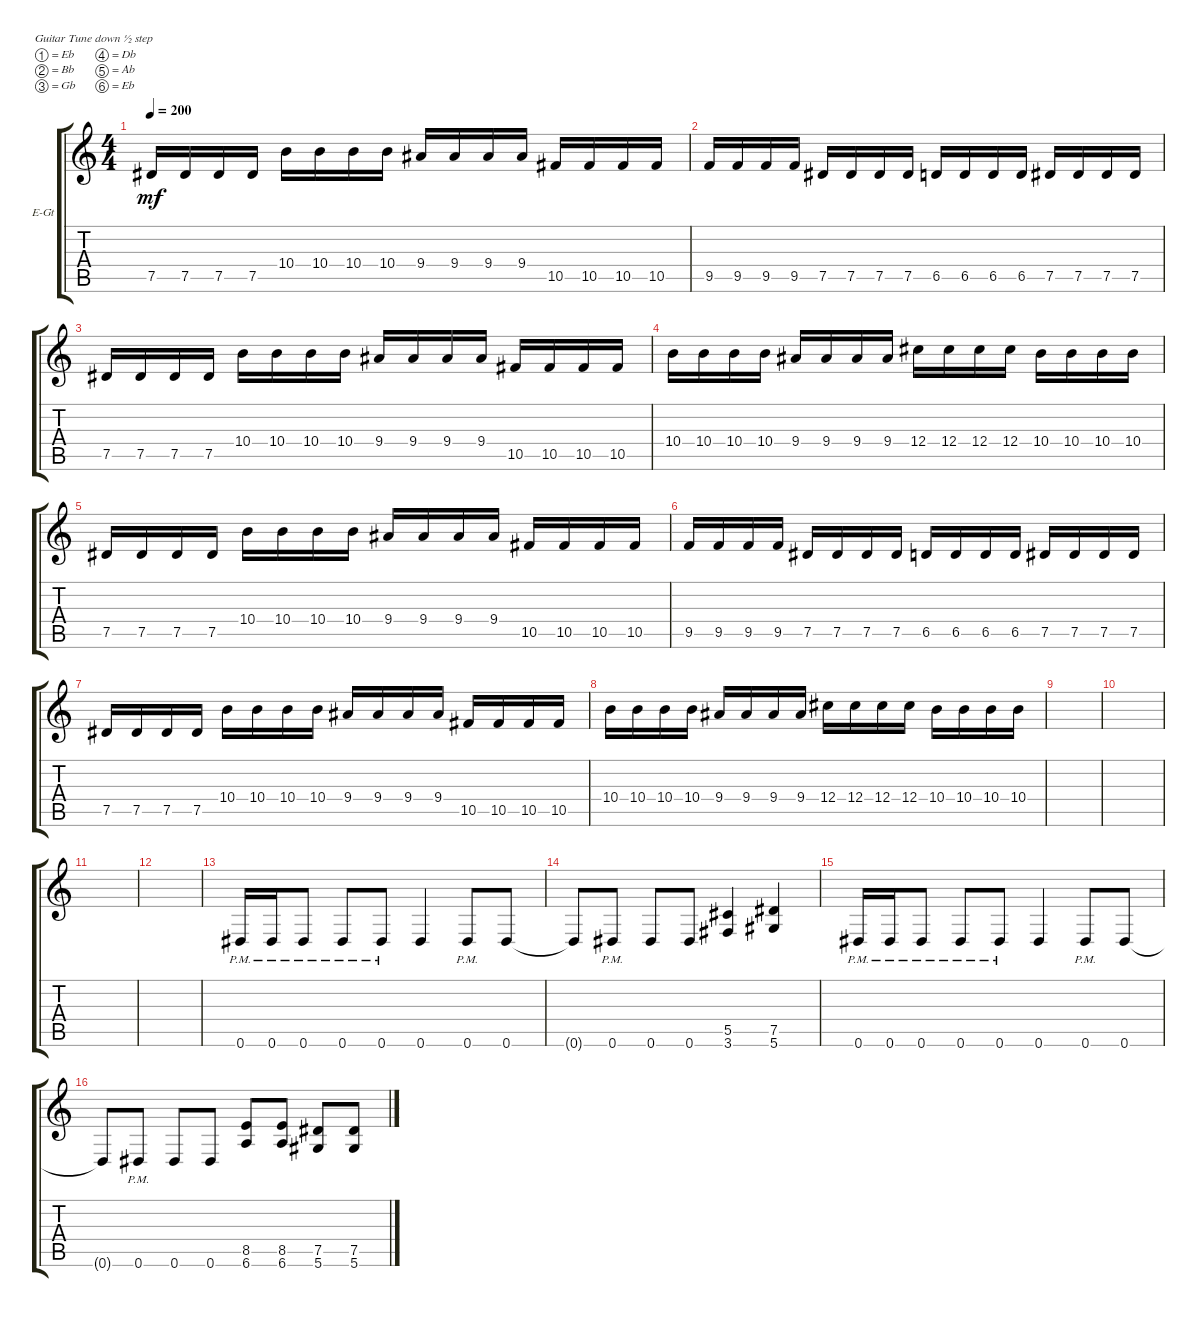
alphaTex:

\bracketExtendMode groupsimilarinstruments
\firstSystemTrackNameOrientation horizontal
\otherSystemsTrackNameOrientation horizontal
\track ("Electric Guitar 2" "E-Gt") {instrument distortionguitar}
\staff {score tabs}
\tuning (Eb4 Bb3 Gb3 Db3 Ab2 Eb2)
\ts (4 4)
\tempo 200
\clef g2
\ks c
7.5.16{dy mf} 7.5.16 7.5.16 7.5.16 10.4.16 10.4.16 10.4.16 10.4.16 9.4.16 9.4.16 9.4.16 9.4.16 10.5.16 10.5.16 10.5.16 10.5.16 |
9.5.16 9.5.16 9.5.16 9.5.16 7.5.16 7.5.16 7.5.16 7.5.16 6.5.16 6.5.16 6.5.16 6.5.16 7.5.16 7.5.16 7.5.16 7.5.16 |
7.5.16 7.5.16 7.5.16 7.5.16 10.4.16 10.4.16 10.4.16 10.4.16 9.4.16 9.4.16 9.4.16 9.4.16 10.5.16 10.5.16 10.5.16 10.5.16 |
10.4.16 10.4.16 10.4.16 10.4.16 9.4.16 9.4.16 9.4.16 9.4.16 12.4.16 12.4.16 12.4.16 12.4.16 10.4.16 10.4.16 10.4.16 10.4.16 |
7.5.16 7.5.16 7.5.16 7.5.16 10.4.16 10.4.16 10.4.16 10.4.16 9.4.16 9.4.16 9.4.16 9.4.16 10.5.16 10.5.16 10.5.16 10.5.16 |
9.5.16 9.5.16 9.5.16 9.5.16 7.5.16 7.5.16 7.5.16 7.5.16 6.5.16 6.5.16 6.5.16 6.5.16 7.5.16 7.5.16 7.5.16 7.5.16 |
7.5.16 7.5.16 7.5.16 7.5.16 10.4.16 10.4.16 10.4.16 10.4.16 9.4.16 9.4.16 9.4.16 9.4.16 10.5.16 10.5.16 10.5.16 10.5.16 |
10.4.16 10.4.16 10.4.16 10.4.16 9.4.16 9.4.16 9.4.16 9.4.16 12.4.16 12.4.16 12.4.16 12.4.16 10.4.16 10.4.16 10.4.16 10.4.16 |
|
|
|
|
0.6{pm}.16 0.6{pm}.16 0.6{pm}.8 0.6{pm}.8 0.6{pm}.8 0.6.4 0.6{pm}.8 0.6.8 |
0.6{t}.8 0.6{pm}.8 0.6.8 0.6.8 (3.6 5.5).4 (5.6 7.5).4 |
0.6{pm}.16 0.6{pm}.16 0.6{pm}.8 0.6{pm}.8 0.6{pm}.8 0.6.4 0.6{pm}.8 0.6.8 |
0.6{t}.8 0.6{pm}.8 0.6.8 0.6.8 (6.6 8.5).8 (6.6 8.5).8 (5.6 7.5).8 (5.6 7.5).8
